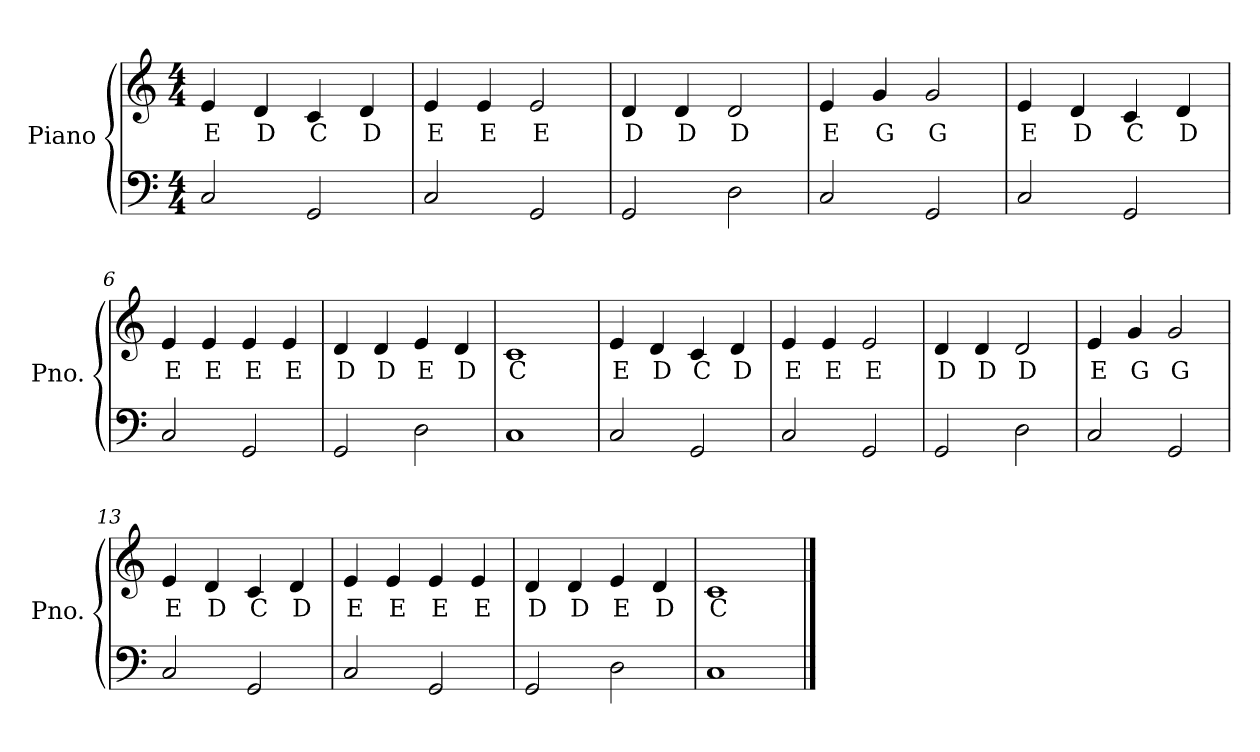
**kern	**kern	**text
*part1	*part1	*part1
*staff2	*staff1	*staff1
*I"Piano	*	*
*I'Pno.	*	*
*clefF4	*clefG2	*
*k[]	*k[]	*
*M4/4	*M4/4	*
*MM80	*MM80	*
=1	=1	=1
2C/	4e/	E
.	4d/	D
2GG/	4c/	C
.	4d/	D
=2	=2	=2
2C/	4e/	E
.	4e/	E
2GG/	2e/	E
=3	=3	=3
2GG/	4d/	D
.	4d/	D
2D\	2d/	D
=4	=4	=4
2C/	4e/	E
.	4g/	G
2GG/	2g/	G
!!LO:LB:g=z
=5	=5	=5
2C/	4e/	E
.	4d/	D
2GG/	4c/	C
.	4d/	D
=6	=6	=6
2C/	4e/	E
.	4e/	E
2GG/	4e/	E
.	4e/	E
=7	=7	=7
2GG/	4d/	D
.	4d/	D
2D\	4e/	E
.	4d/	D
=8	=8	=8
1C	1c	C
!!LO:LB:g=z
=9	=9	=9
2C/	4e/	E
.	4d/	D
2GG/	4c/	C
.	4d/	D
=10	=10	=10
2C/	4e/	E
.	4e/	E
2GG/	2e/	E
=11	=11	=11
2GG/	4d/	D
.	4d/	D
2D\	2d/	D
=12	=12	=12
2C/	4e/	E
.	4g/	G
2GG/	2g/	G
!!LO:LB:g=z
=13	=13	=13
2C/	4e/	E
.	4d/	D
2GG/	4c/	C
.	4d/	D
=14	=14	=14
2C/	4e/	E
.	4e/	E
2GG/	4e/	E
.	4e/	E
=15	=15	=15
2GG/	4d/	D
.	4d/	D
2D\	4e/	E
.	4d/	D
=16	=16	=16
1C	1c	C
==	==	==
*-	*-	*-
